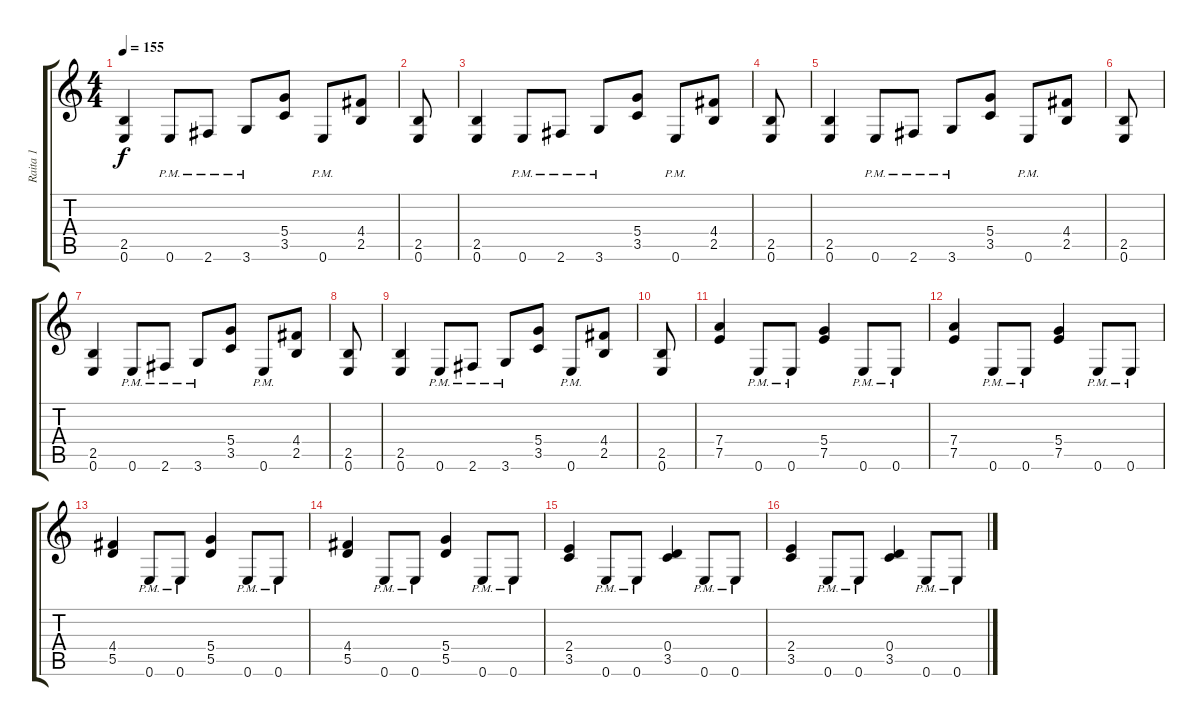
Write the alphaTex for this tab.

\track ("Raita 1" "Raita 1") {instrument overdrivenguitar}
\staff {score tabs}
\tuning (E4 B3 G3 D3 A2 E2) {hide}
\ts (4 4)
\tempo 155
\clef g2
\ks c
(2.5 0.6).4{dy f} 0.6{pm}.8 2.6{pm}.8 3.6{pm}.8 (5.4 3.5).8 0.6{pm}.8 (4.4 2.5).8 |
(2.5 0.6).8 |
(2.5 0.6).4 0.6{pm}.8 2.6{pm}.8 3.6{pm}.8 (5.4 3.5).8 0.6{pm}.8 (4.4 2.5).8 |
(2.5 0.6).8 |
(2.5 0.6).4 0.6{pm}.8 2.6{pm}.8 3.6{pm}.8 (5.4 3.5).8 0.6{pm}.8 (4.4 2.5).8 |
(2.5 0.6).8 |
(2.5 0.6).4 0.6{pm}.8 2.6{pm}.8 3.6{pm}.8 (5.4 3.5).8 0.6{pm}.8 (4.4 2.5).8 |
(2.5 0.6).8 |
(2.5 0.6).4 0.6{pm}.8 2.6{pm}.8 3.6{pm}.8 (5.4 3.5).8 0.6{pm}.8 (4.4 2.5).8 |
(2.5 0.6).8 |
(7.4 7.5).4 0.6{pm}.8 0.6{pm}.8 (5.4 7.5).4 0.6{pm}.8 0.6{pm}.8 |
(7.4 7.5).4 0.6{pm}.8 0.6{pm}.8 (5.4 7.5).4 0.6{pm}.8 0.6{pm}.8 |
(4.4 5.5).4 0.6{pm}.8 0.6{pm}.8 (5.4 5.5).4 0.6{pm}.8 0.6{pm}.8 |
(4.4 5.5).4 0.6{pm}.8 0.6{pm}.8 (5.4 5.5).4 0.6{pm}.8 0.6{pm}.8 |
(2.4 3.5).4 0.6{pm}.8 0.6{pm}.8 (0.4 3.5).4 0.6{pm}.8 0.6{pm}.8 |
(2.4 3.5).4 0.6{pm}.8 0.6{pm}.8 (0.4 3.5).4 0.6{pm}.8 0.6{pm}.8
